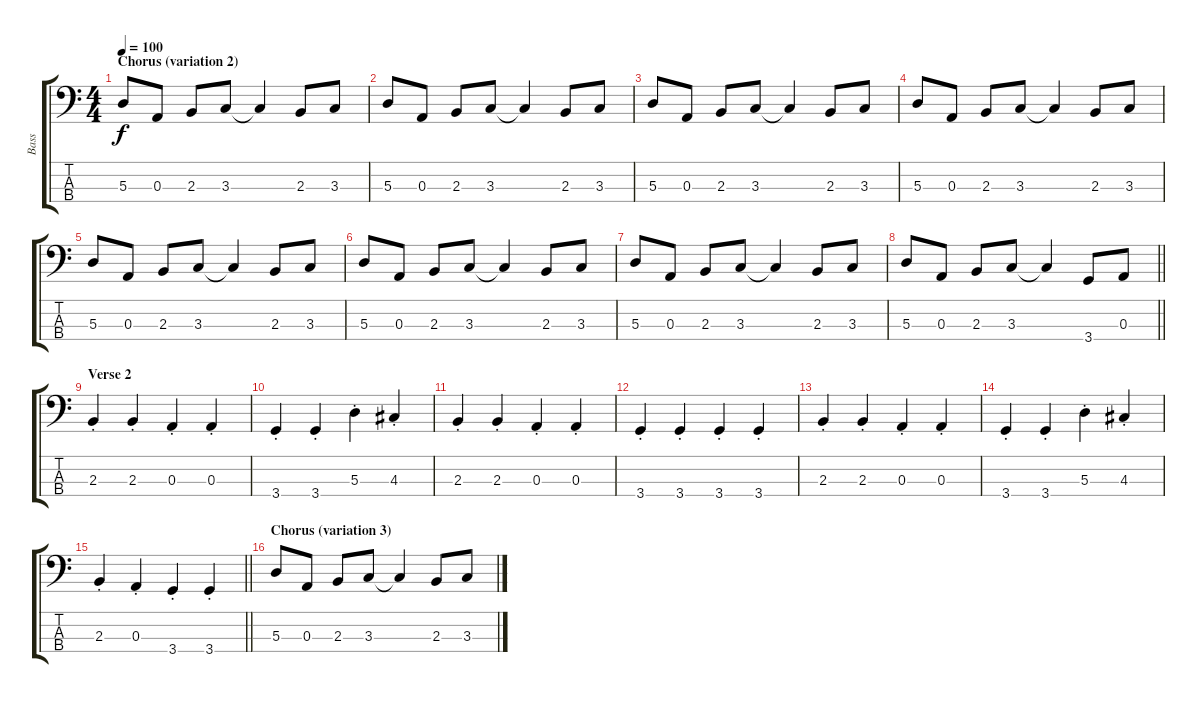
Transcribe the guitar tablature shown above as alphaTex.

\track ("Bass" "Bass") {instrument electricbassfinger}
\staff {score tabs}
\tuning (G2 D2 A1 E1) {hide}
\ts (4 4)
\section ("" "Chorus (variation 2)")
\tempo 100
\clef f4
\ks c
5.3.8{dy f} 0.3.8 2.3.8 3.3.8 3.3{t}.4 2.3.8 3.3.8 |
5.3.8 0.3.8 2.3.8 3.3.8 3.3{t}.4 2.3.8 3.3.8 |
5.3.8 0.3.8 2.3.8 3.3.8 3.3{t}.4 2.3.8 3.3.8 |
5.3.8 0.3.8 2.3.8 3.3.8 3.3{t}.4 2.3.8 3.3.8 |
5.3.8 0.3.8 2.3.8 3.3.8 3.3{t}.4 2.3.8 3.3.8 |
5.3.8 0.3.8 2.3.8 3.3.8 3.3{t}.4 2.3.8 3.3.8 |
5.3.8 0.3.8 2.3.8 3.3.8 3.3{t}.4 2.3.8 3.3.8 |
\barLineRight lightlight
5.3.8 0.3.8 2.3.8 3.3.8 3.3{t}.4 3.4.8 0.3.8 |
\section ("" "Verse 2")
2.3{st}.4 2.3{st}.4 0.3{st}.4 0.3{st}.4 |
3.4{st}.4 3.4{st}.4 5.3{st}.4 4.3{st}.4 |
2.3{st}.4 2.3{st}.4 0.3{st}.4 0.3{st}.4 |
3.4{st}.4 3.4{st}.4 3.4{st}.4 3.4{st}.4 |
2.3{st}.4 2.3{st}.4 0.3{st}.4 0.3{st}.4 |
3.4{st}.4 3.4{st}.4 5.3{st}.4 4.3{st}.4 |
\barLineRight lightlight
2.3{st}.4 0.3{st}.4 3.4{st}.4 3.4{st}.4 |
\section ("" "Chorus (variation 3)")
5.3.8 0.3.8 2.3.8 3.3.8 3.3{t}.4 2.3.8 3.3.8
